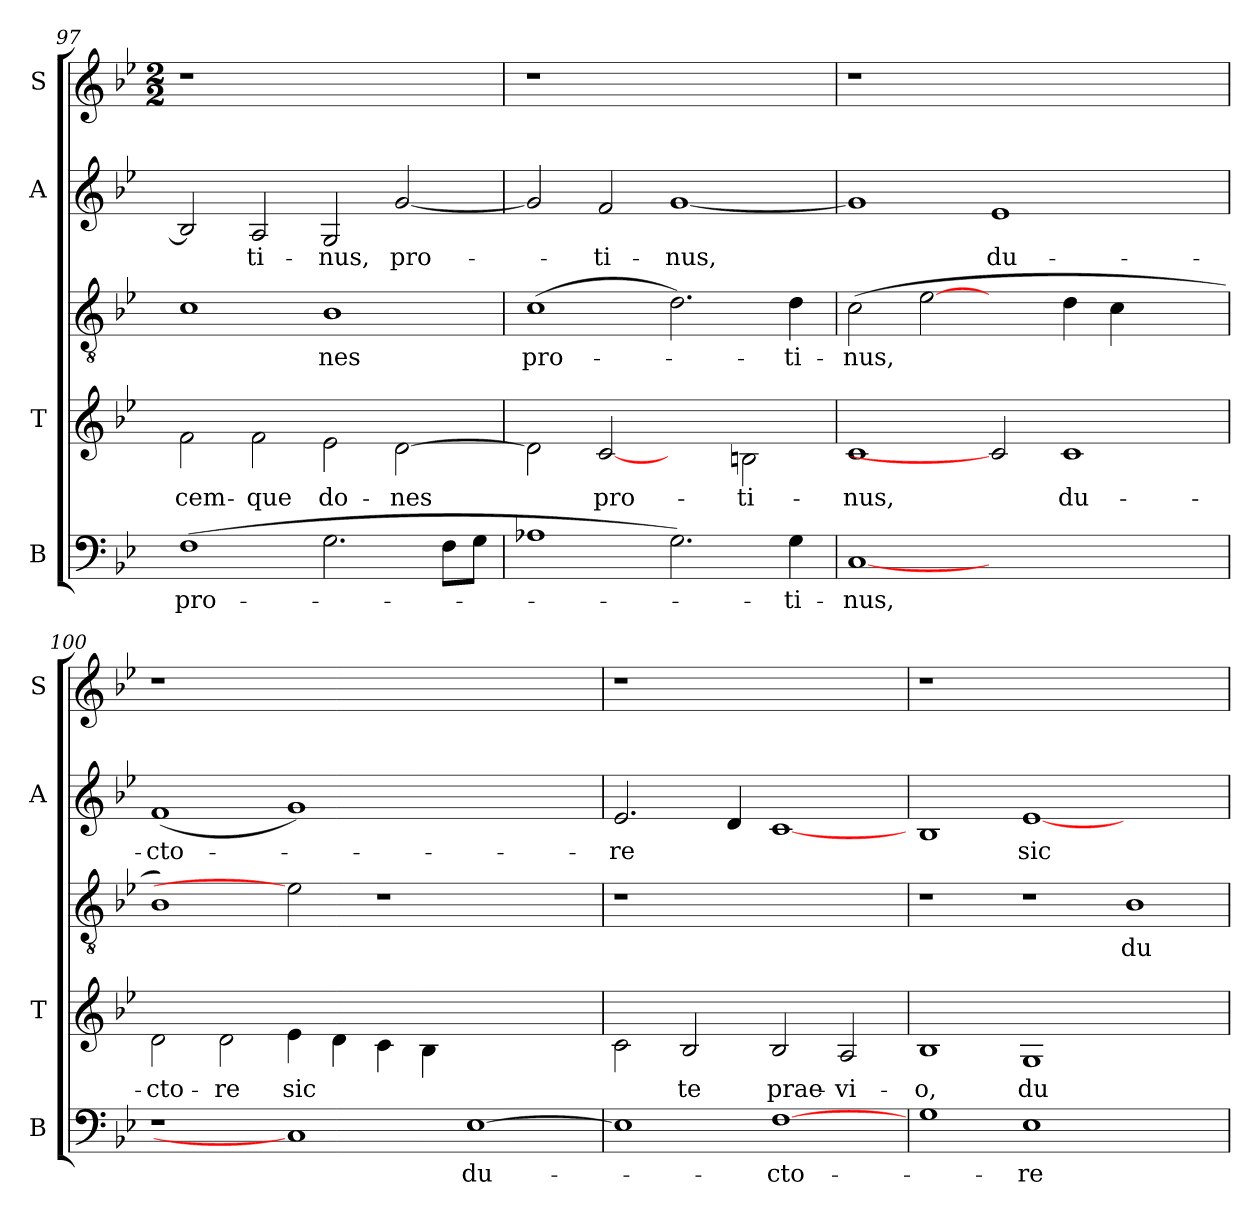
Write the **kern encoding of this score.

**kern	**text	**kern	**text	**kern	**text	**kern	**text	**kern
*part4	*part4	*part3	*part3	*part3	*part3	*part2	*part2	*part1
*staff5	*staff5	*staff4	*staff4	*staff3	*staff3	*staff2	*staff2	*staff1
*I"B	*	*I"T	*	*	*	*I"A	*	*I"S
*I'B	*	*I'T	*	*	*	*I'A	*	*I'S
*clefF4	*	*clefG2	*	*clefGv2	*	*clefG2	*	*clefG2
*k[b-e-]	*	*k[b-e-]	*	*k[b-e-]	*	*k[b-e-]	*	*k[b-e-]
*B-:	*	*B-:	*	*B-:	*	*B-:	*	*B-:
*	*	*	*	*	*	*	*	*M2/2
=97	=97	=97	=97	=97	=97	=97	=97	=97
!	!LO:LY:b	!	!LO:LY:b	!	!	!	!	!
(>1F	pro-	2f\	cem-	1c	.	2B-/]	.	1r
!	!	!	!LO:LY:b	!	!	!	!LO:LY:b	!
.	.	2f\	-que	.	.	2A/	ti-	.
!	!	!	!LO:LY:b	!	!LO:LY:b	!	!LO:LY:b	!
2.G\	.	2e-\	do-	1B-	-nes	2G/	-nus,	1ryy
!	!	!	!LO:LY:b	!	!	!	!LO:LY:b	!
.	.	[2d\	-nes	.	.	[2g/	pro-	.
8F\L	.	.	.	.	.	.	.	.
8G\J	.	.	.	.	.	.	.	.
=98	=98	=98	=98	=98	=98	=98	=98	=98
!	!	!	!	!	!LO:LY:b	!	!	!
1A-X	.	2d\]	.	(>1c	pro-	2g/]	.	1r
!	!	!	!LO:LY:b	!	!	!	!LO:LY:b	!
.	.	[2c	-pro-	.	.	2f/	ti-	.
!	!	!	!	!	!	!	!LO:LY:b	!
2.G\)	.	2ryy	.	2.d\)	.	[1g	-nus,	1ryy
!	!	!	!LO:LY:b	!	!	!	!	!
.	.	2Bn\	-ti-	.	.	.	.	.
!	!LO:LY:b	!	!	!	!LO:LY:b	!	!	!
4G\	ti-	.	.	4d\	ti-	.	.	.
=99	=99	=99	=99	=99	=99	=99	=99	=99
!	!LO:LY:b	!	!LO:LY:b	!	!LO:LY:b	!	!	!
[1C	-nus,	1c	nus,	(>2c\	-nus,	1g]	.	1r
.	.	.	.	[2e-	.	.	.	.
!	!	!	!	!	!	!	!LO:LY:b	!
1.ryy	.	2c]	.	2ryy	.	1e-	du-	1.ryy
!	!	!	!LO:LY:b	!	!	!	!	!
.	.	1c	du-	4d\	.	.	.	.
.	.	.	.	4c\	.	.	.	.
.	.	.	.	2ryy	.	2ryy	.	.
=100	=100	=100	=100	=100	=100	=100	=100	=100
!	!	!	!LO:LY:b	!	!	!	!LO:LY:b	!
1r	.	2d\	-cto-	1B-)	.	(<1f	-cto-	1r
!	!	!	!LO:LY:b	!	!	!	!	!
.	.	2d\	-re	.	.	.	.	.
!	!	!	!LO:LY:b	!	!	!	!	!
1C]	.	4e-\	sic	2e-]	.	1g)	.	0ryy
.	.	4d\	.	.	.	.	.	.
.	.	4c\	.	1r	.	.	.	.
.	.	4B-\	.	.	.	.	.	.
!	!LO:LY:b	!	!	!	!	!	!	!
[1E-	du-	1ryy	.	.	.	1ryy	.	.
.	.	.	.	2ryy	.	.	.	.
!!LO:PB:g=z
=101	=101	=101	=101	=101	=101	=101	=101	=101
!	!	!	!	!	!	!	!LO:LY:b	!
1E-]	.	2c\	.	1r	.	2.e-/	re	1r
!	!	!	!LO:LY:b	!	!	!	!	!
.	.	2B-/	te	.	.	.	.	.
.	.	.	.	.	.	4d/	.	.
!	!LO:LY:b	!	!LO:LY:b	!	!	!	!	!
[1F	cto-	2B-/	prae-	1ryy	.	[1c	.	1ryy
!	!	!	!LO:LY:b	!	!	!	!	!
.	.	2A/	-vi-	.	.	.	.	.
!!LO:LB:g=z
=102	=102	=102	=102	=102	=102	=102	=102	=102
!	!	!	!LO:LY:b	!	!	!	!	!
1G	.	1B-	-o,	1r	.	1B-	.	1r
!	!LO:LY:b	!	!LO:LY:b	!	!	!	!LO:LY:b	!
1E-	re	1G	du-	1r	.	[1e-	sic	0ryy
!	!	!	!	!	!LO:LY:b	!	!	!
1ryy	.	1ryy	.	1B-	-du-	1ryy	.	.
=	=	=	=	=	=	=	=	=
*-	*-	*-	*-	*-	*-	*-	*-	*-
